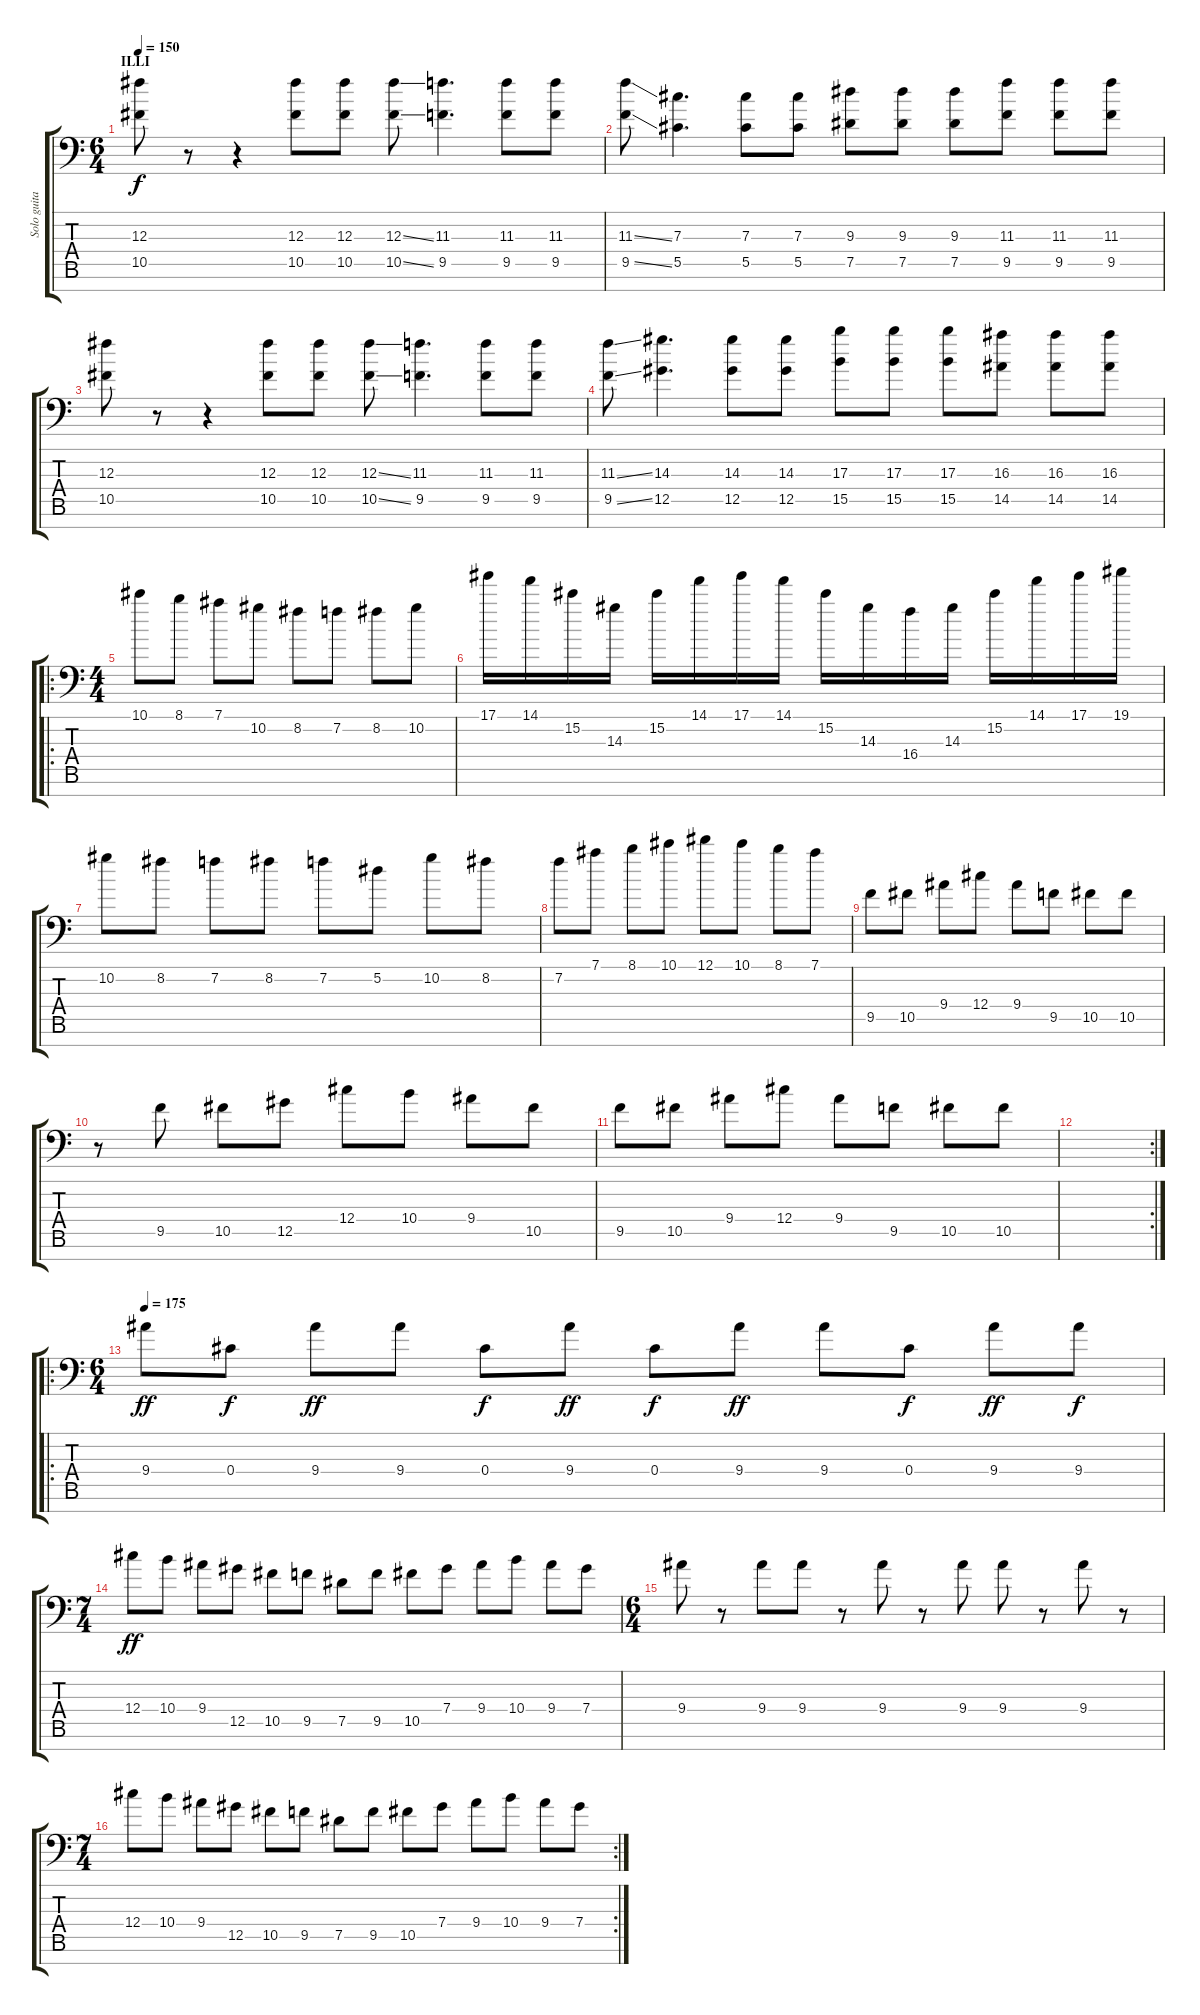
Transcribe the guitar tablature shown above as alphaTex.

\track ("Solo guitar" "Solo guita") {instrument distortionguitar}
\staff {score tabs}
\tuning (Eb4 Bb3 Gb3 Db3 Ab2 Eb2 Ab1) {hide}
\ts (6 4)
\section ("" "ILLI")
\tempo 150
\tempo 147
\tempo 150
\clef f4
\ks c
(12.3 10.5).8{dy f instrument distortionguitar} r.8 r.4 (12.3 10.5).8 (12.3 10.5).8 (12.3{ss} 10.5{ss}).8 (11.3 9.5).4{d} (11.3 9.5).8 (11.3 9.5).8 |
(11.3{ss} 9.5{ss}).8 (7.3 5.5).4{d} (7.3 5.5).8 (7.3 5.5).8 (9.3 7.5).8 (9.3 7.5).8 (9.3 7.5).8 (11.3 9.5).8 (11.3 9.5).8 (11.3 9.5).8 |
(12.3 10.5).8 r.8 r.4 (12.3 10.5).8 (12.3 10.5).8 (12.3{ss} 10.5{ss}).8 (11.3 9.5).4{d} (11.3 9.5).8 (11.3 9.5).8 |
(11.3{ss} 9.5{ss}).8 (14.3 12.5).4{d} (14.3 12.5).8 (14.3 12.5).8 (17.3 15.5).8 (17.3 15.5).8 (17.3 15.5).8 (16.3 14.5).8 (16.3 14.5).8 (16.3 14.5).8 |
\ro
\ts (4 4)
10.1.8 8.1.8 7.1.8 10.2.8 8.2.8 7.2.8 8.2.8 10.2.8 |
17.1.16 14.1.16 15.2.16 14.3.16 15.2.16 14.1.16 17.1.16 14.1.16 15.2.16 14.3.16 16.4.16 14.3.16 15.2.16 14.1.16 17.1.16 19.1.16 |
10.2.8 8.2.8 7.2.8 8.2.8 7.2.8 5.2.8 10.2.8 8.2.8 |
7.2.8 7.1.8 8.1.8 10.1.8 12.1.8 10.1.8 8.1.8 7.1.8 |
9.5.8 10.5.8 9.4.8 12.4.8 9.4.8 9.5.8 10.5.8 10.5.8 |
r.8 9.5.8 10.5.8 12.5.8 12.4.8 10.4.8 9.4.8 10.5.8 |
9.5.8 10.5.8 9.4.8 12.4.8 9.4.8 9.5.8 10.5.8 10.5.8 |
\rc 2
|
\ro
\ts (6 4)
\tempo 175
9.4.8{dy ff} 0.4.8{dy f} 9.4.8{dy ff} 9.4.8 0.4.8{dy f} 9.4.8{dy ff} 0.4.8{dy f} 9.4.8{dy ff} 9.4.8 0.4.8{dy f} 9.4.8{dy ff} 9.4.8{dy f} |
\ts (7 4)
12.4.8{dy ff} 10.4.8 9.4.8 12.5.8 10.5.8 9.5.8 7.5.8 9.5.8 10.5.8 7.4.8 9.4.8 10.4.8 9.4.8 7.4.8 |
\ts (6 4)
9.4.8 r.8 9.4.8 9.4.8 r.8 9.4.8 r.8 9.4.8 9.4.8 r.8 9.4.8 r.8 |
\rc 2
\ts (7 4)
12.4.8 10.4.8 9.4.8 12.5.8 10.5.8 9.5.8 7.5.8 9.5.8 10.5.8 7.4.8 9.4.8 10.4.8 9.4.8 7.4.8
